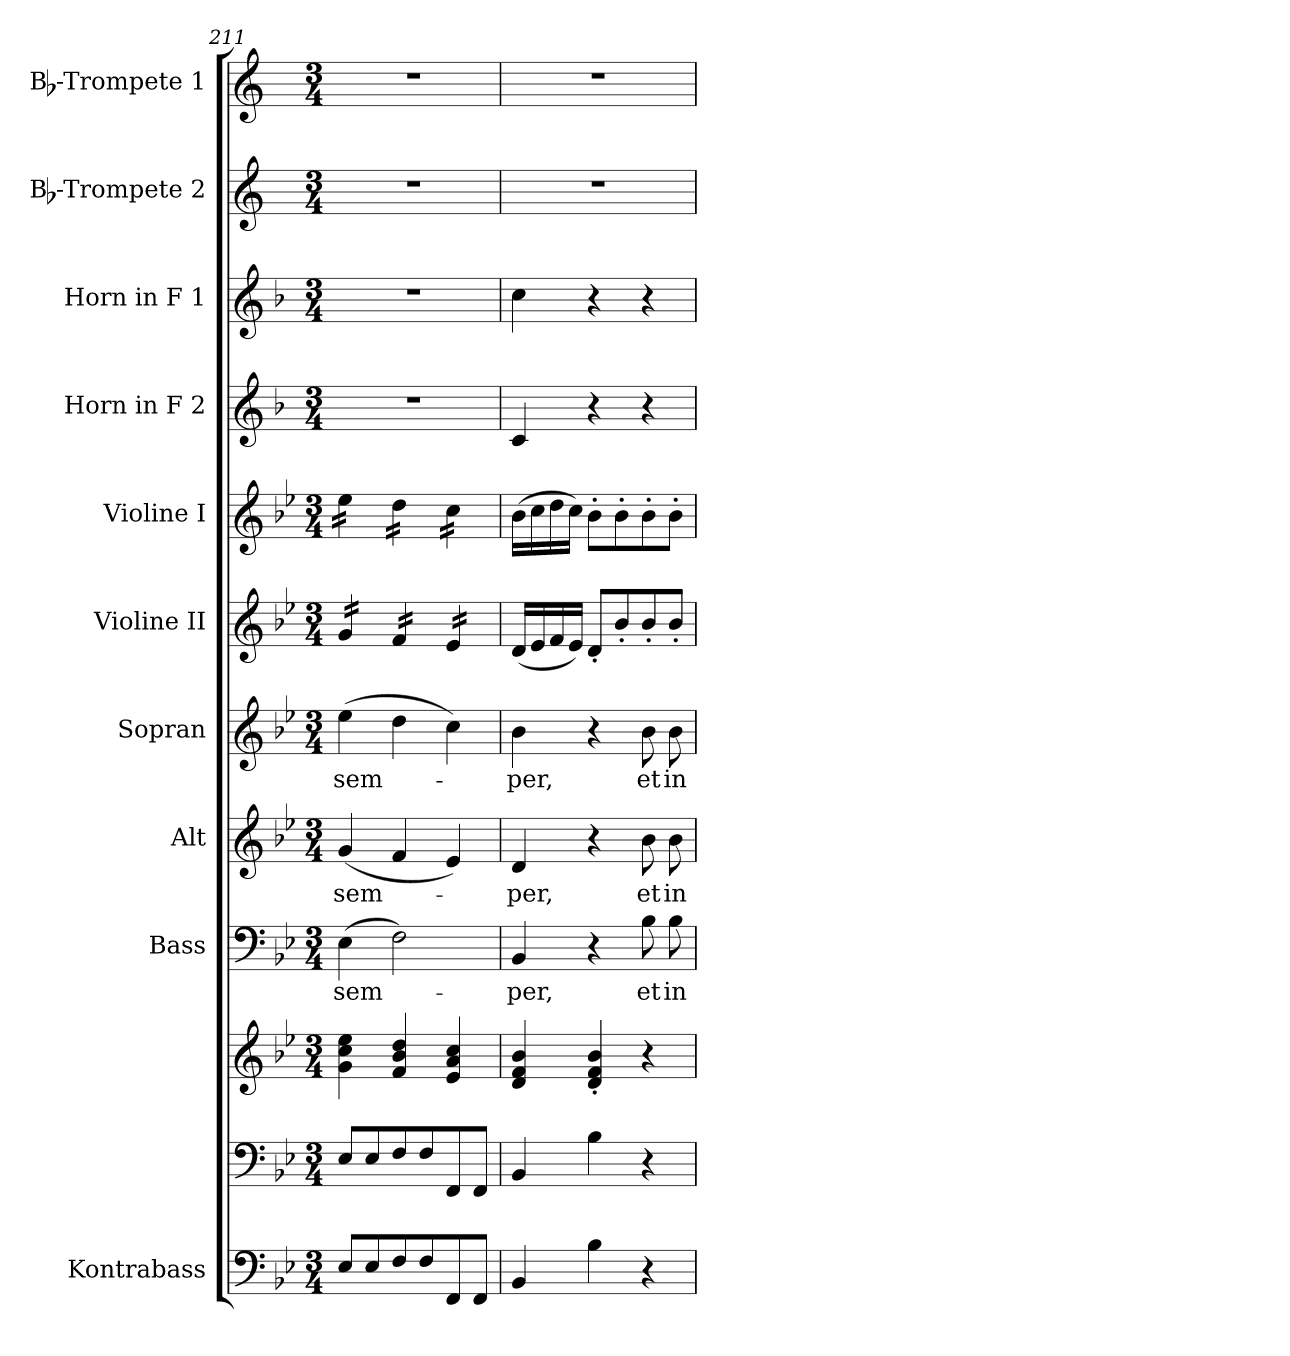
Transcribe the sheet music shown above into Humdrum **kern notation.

**kern	**kern	**kern	**kern	**text	**kern	**text	**kern	**text	**kern	**kern	**kern	**kern	**kern	**kern
*part11	*part10	*part10	*part9	*part9	*part8	*part8	*part7	*part7	*part6	*part5	*part4	*part3	*part2	*part1
*staff12	*staff11	*staff10	*staff9	*staff9	*staff8	*staff8	*staff7	*staff7	*staff6	*staff5	*staff4	*staff3	*staff2	*staff1
*I"Kontrabass	*	*	*I"Bass	*	*I"Alt	*	*I"Sopran	*	*I"Violine II	*I"Violine I	*I"Horn in F 2	*I"Horn in F 1	*I"Bb-Trompete 2	*I"Bb-Trompete 1
*I'Kb.	*	*	*I'B.	*	*I'A.	*	*I'S.	*	*I'Vl. II	*I'Vl. I	*	*	*I'Bb Trp. 2	*I'Bb Trp. 1
*clefF4	*clefF4	*clefG2	*clefF4	*	*clefG2	*	*clefG2	*	*clefG2	*clefG2	*clefG2	*clefG2	*clefG2	*clefG2
*ITrd7c12	*	*	*	*	*	*	*	*	*	*	*ITrd4c7	*ITrd4c7	*ITrd1c2	*ITrd1c2
*k[b-e-]	*k[b-e-]	*k[b-e-]	*k[b-e-]	*	*k[b-e-]	*	*k[b-e-]	*	*k[b-e-]	*k[b-e-]	*k[b-e-]	*k[b-e-]	*k[b-e-]	*k[b-e-]
*B-:	*B-:	*B-:	*B-:	*	*B-:	*	*B-:	*	*B-:	*B-:	*B-:	*B-:	*B-:	*B-:
*M3/4	*M3/4	*M3/4	*M3/4	*	*M3/4	*	*M3/4	*	*M3/4	*M3/4	*M3/4	*M3/4	*M3/4	*M3/4
=211	=211	=211	=211	=211	=211	=211	=211	=211	=211	=211	=211	=211	=211	=211
!	!	!	!	!LO:LY:b	!	!LO:LY:b	!	!LO:LY:b	!	!	!	!	!	!
*	*	*	*	*	*	*	*	*	*tremolo	*	*	*	*	*
*	*	*	*	*	*	*	*	*	*	*tremolo	*	*	*	*
8EE-/L	8E-/L	4g\ 4cc\ 4ee-\	(>4E-\	sem-	(<4g/	sem-	(>4ee-\	sem-	16g/LL	16ee-\LL	2.r	2.r	2.r	2.r
.	.	.	.	.	.	.	.	.	16g/	16ee-\	.	.	.	.
8EE-/	8E-/	.	.	.	.	.	.	.	16g/	16ee-\	.	.	.	.
.	.	.	.	.	.	.	.	.	16g/JJ	16ee-\JJ	.	.	.	.
8FF/	8F/	4f/ 4b-/ 4dd/	2F\)	.	4f/	.	4dd\	.	16f/LL	16dd\LL	.	.	.	.
.	.	.	.	.	.	.	.	.	16f/	16dd\	.	.	.	.
8FF/	8F/	.	.	.	.	.	.	.	16f/	16dd\	.	.	.	.
.	.	.	.	.	.	.	.	.	16f/JJ	16dd\JJ	.	.	.	.
8FFF/	8FF/	4e-/ 4a/ 4cc/	.	.	4e-/)	.	4cc\)	.	16e-/LL	16cc\LL	.	.	.	.
.	.	.	.	.	.	.	.	.	16e-/	16cc\	.	.	.	.
8FFF/J	8FF/J	.	.	.	.	.	.	.	16e-/	16cc\	.	.	.	.
.	.	.	.	.	.	.	.	.	16e-/JJ	16cc\JJ	.	.	.	.
*	*	*	*	*	*	*	*	*	*	*Xtremolo	*	*	*	*
*	*	*	*	*	*	*	*	*	*Xtremolo	*	*	*	*	*
=212	=212	=212	=212	=212	=212	=212	=212	=212	=212	=212	=212	=212	=212	=212
!	!	!	!	!LO:LY:b	!	!LO:LY:b	!	!LO:LY:b	!	!	!	!	!	!
4BBB-/	4BB-/	4d/ 4f/ 4b-/	4BB-/	-per,	4d/	-per,	4b-\	-per,	(<16d/LL	(>16b-\LL	4F/	4f\	2.r	2.r
.	.	.	.	.	.	.	.	.	16e-/	16cc\	.	.	.	.
.	.	.	.	.	.	.	.	.	16f/	16dd\	.	.	.	.
.	.	.	.	.	.	.	.	.	16e-/JJ)	16cc\JJ)	.	.	.	.
4BB-\	4B-\	4d/'< 4f/'< 4b-/'<	4r	.	4r	.	4r	.	8d'</L	8b-'>\L	4r	4r	.	.
.	.	.	.	.	.	.	.	.	8b-'</	8b-'>\	.	.	.	.
!	!	!	!	!LO:LY:b	!	!LO:LY:b	!	!LO:LY:b	!	!	!	!	!	!
4r	4r	4r	8B-\	et	8b-\	et	8b-\	et	8b-'</	8b-'>\	4r	4r	.	.
!	!	!	!	!LO:LY:b	!	!LO:LY:b	!	!LO:LY:b	!	!	!	!	!	!
.	.	.	8B-\	in	8b-\	in	8b-\	in	8b-'</J	8b-'>\J	.	.	.	.
=	=	=	=	=	=	=	=	=	=	=	=	=	=	=
*-	*-	*-	*-	*-	*-	*-	*-	*-	*-	*-	*-	*-	*-	*-
